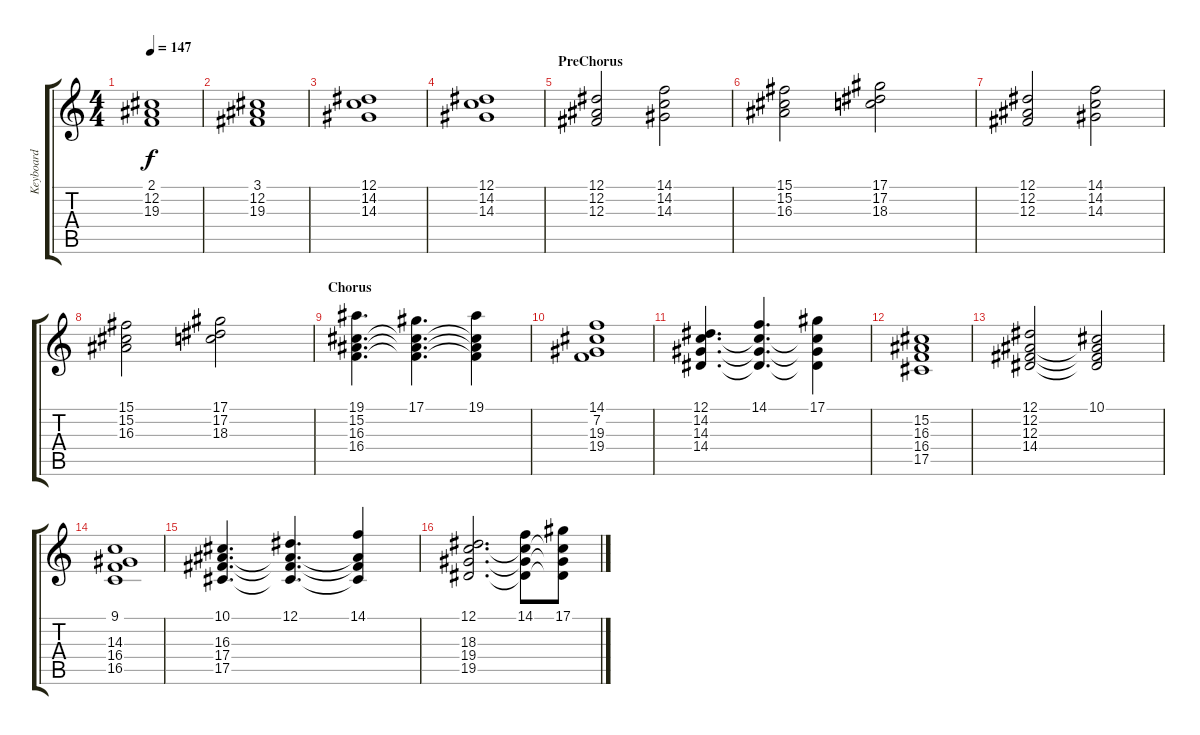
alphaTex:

\track ("Keyboard" "Keyboard") {instrument stringensemble1}
\staff {score tabs}
\tuning (Eb4 Bb3 Gb3 Db3 Ab2 Eb2) {hide}
\ts (4 4)
\tempo 147
\clef g2
\ks c
(2.1 12.2 19.3).1{dy f} |
(3.1 12.2 19.3).1 |
(12.1 14.2 14.3).1 |
(12.1 14.2 14.3).1 |
\section ("" "PreChorus")
(12.1 12.2 12.3).2 (14.1 14.2 14.3).2 |
(15.1 15.2 16.3).2 (17.1 17.2 18.3).2 |
(12.1 12.2 12.3).2 (14.1 14.2 14.3).2 |
(15.1 15.2 16.3).2 (17.1 17.2 18.3).2 |
\section ("" "Chorus")
(19.1 15.2 16.3 16.4).4{d} (17.1 15.2{t} 16.3{t} 16.4{t}).4{d} (19.1 15.2{t} 16.3{t} 16.4{t}).4 |
(14.1 7.2 19.3 19.4).1 |
(12.1 14.2 14.3 14.4).4{d} (14.1 14.2{t} 14.3{t} 14.4{t}).4{d} (17.1 14.2{t} 14.3{t} 14.4{t}).4 |
(15.2 16.3 16.4 17.5).1 |
(12.1 12.2 12.3 14.4).2 (10.1 12.2{t} 12.3{t} 14.4{t}).2 |
(9.1 14.3 16.4 16.5).1 |
(10.1 16.3 17.4 17.5).4{d} (12.1 16.3{t} 17.4{t} 17.5{t}).4{d} (14.1 16.3{t} 17.4{t} 17.5{t}).4 |
(12.1 18.3 19.4 19.5).2{d} (14.1 18.3{t} 19.4{t} 19.5{t}).8 (17.1 18.3{t} 19.4{t} 19.5{t}).8
